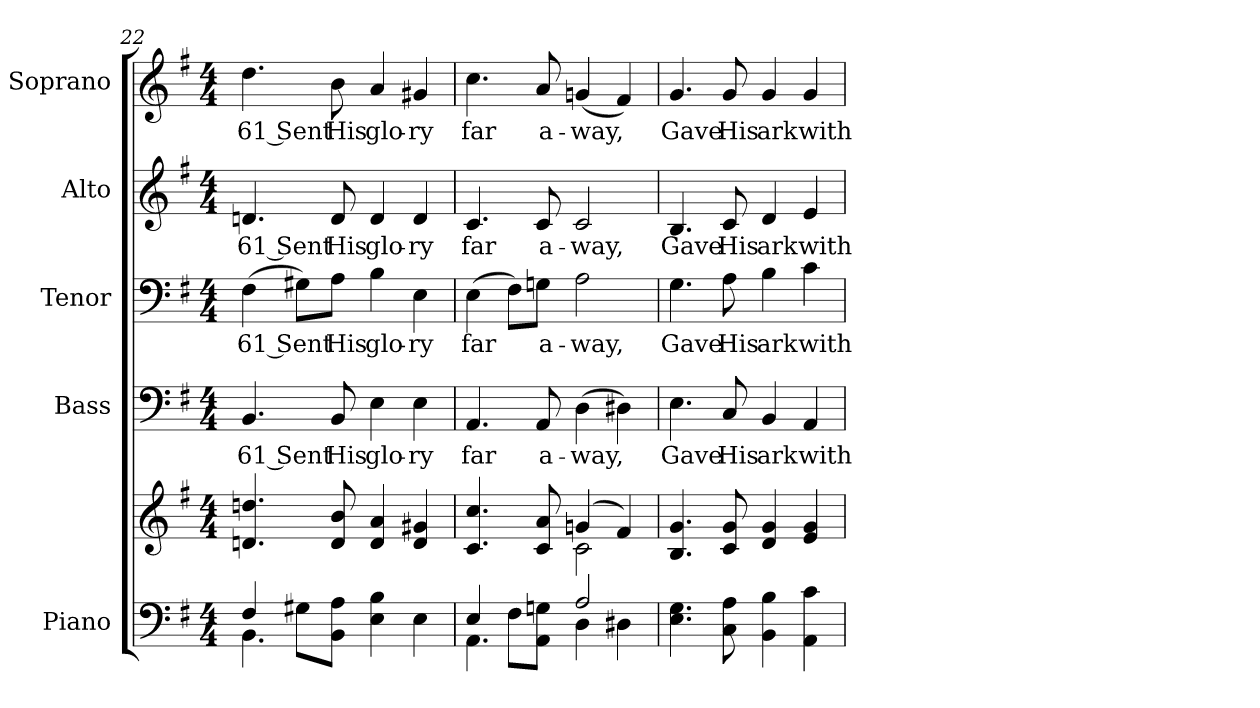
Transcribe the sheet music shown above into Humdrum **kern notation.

**kern	**kern	**kern	**text	**kern	**text	**kern	**text	**kern	**text
*part5	*part5	*part4	*part4	*part3	*part3	*part2	*part2	*part1	*part1
*staff6	*staff5	*staff4	*staff4	*staff3	*staff3	*staff2	*staff2	*staff1	*staff1
*I"Piano	*	*I"Bass	*	*I"Tenor	*	*I"Alto	*	*I"Soprano	*
*I'Pno.	*	*I'B.	*	*I'T.	*	*I'A.	*	*I'S.	*
!!LO:LB:g=z
*clefF4	*clefG2	*clefF4	*	*clefF4	*	*clefG2	*	*clefG2	*
*k[f#]	*k[f#]	*k[f#]	*	*k[f#]	*	*k[f#]	*	*k[f#]	*
*G:	*G:	*G:	*	*G:	*	*G:	*	*G:	*
*M4/4	*M4/4	*M4/4	*	*M4/4	*	*M4/4	*	*M4/4	*
=22	=22	=22	=22	=22	=22	=22	=22	=22	=22
*^	*	*	*	*	*	*	*	*	*
!	!	!	!	!LO:LY:b:color=#000000	!	!	!	!	!	!
!	!	!	!	!	!	!LO:LY:b:color=#000000	!	!	!	!
!	!	!	!	!	!	!	!	!LO:LY:b:color=#000000	!	!
!	!	!	!	!	!	!	!	!	!	!LO:LY:b:color=#000000
4F#i/	4.BBi\	4.dni/ 4.ddni	4.BBi/	61 Sent	(4F#i\	61 Sent	4.dni/	61 Sent	4.ddi\	61 Sent
8G#Xi\L	.	.	.	.	8G#Xi\L)	.	.	.	.	.
!	!	!	!	!LO:LY:b:color=#000000	!	!	!	!	!	!
!	!	!	!	!	!	!LO:LY:b:color=#000000	!	!	!	!
!	!	!	!	!	!	!	!	!LO:LY:b:color=#000000	!	!
!	!	!	!	!	!	!	!	!	!	!LO:LY:b:color=#000000
8BBi\ 8Ai\J	8ryy	8di/ 8bi	8BBi/	His	8Ai\J	His	8di/	His	8bi\	His
!	!	!	!	!LO:LY:b:color=#000000	!	!	!	!	!	!
!	!	!	!	!	!	!LO:LY:b:color=#000000	!	!	!	!
!	!	!	!	!	!	!	!	!LO:LY:b:color=#000000	!	!
!	!	!	!	!	!	!	!	!	!	!LO:LY:b:color=#000000
4Ei\ 4Bi	2ryy	4di/ 4ai	4Ei\	glo-	4Bi\	glo-	4di/	glo-	4ai/	glo-
!	!	!	!	!LO:LY:b:color=#000000	!	!	!	!	!	!
!	!	!	!	!	!	!LO:LY:b:color=#000000	!	!	!	!
!	!	!	!	!	!	!	!	!LO:LY:b:color=#000000	!	!
!	!	!	!	!	!	!	!	!	!	!LO:LY:b:color=#000000
4Ei\	.	4di/ 4g#Xi	4Ei\	-ry	4Ei\	-ry	4di/	-ry	4g#Xi/	-ry
=23	=23	=23	=23	=23	=23	=23	=23	=23	=23	=23
*	*	*^	*	*	*	*	*	*	*	*
!	!	!	!	!	!LO:LY:b:color=#000000	!	!	!	!	!	!
!	!	!	!	!	!	!	!LO:LY:b:color=#000000	!	!	!	!
!	!	!	!	!	!	!	!	!	!LO:LY:b:color=#000000	!	!
!	!	!	!	!	!	!	!	!	!	!	!LO:LY:b:color=#000000
4Ei/	4.AAi\	4.ci/ 4.cci	2ryy	4.AAi/	far	(4Ei\	far	4.ci/	far	4.cci\	far
8F#i\L	.	.	.	.	.	8F#i\L)	.	.	.	.	.
!	!	!	!	!	!LO:LY:b:color=#000000	!	!	!	!	!	!
!	!	!	!	!	!	!	!LO:LY:b:color=#000000	!	!	!	!
!	!	!	!	!	!	!	!	!	!LO:LY:b:color=#000000	!	!
!	!	!	!	!	!	!	!	!	!	!	!LO:LY:b:color=#000000
8AAi\ 8Gni\J	8ryy	8ci/ 8ai	.	8AAi/	a-	8Gni\J	a-	8ci/	a-	8ai/	a-
!	!	!	!	!	!LO:LY:b:color=#000000	!	!	!	!	!	!
!	!	!	!	!	!	!	!LO:LY:b:color=#000000	!	!	!	!
!	!	!	!	!	!	!	!	!	!LO:LY:b:color=#000000	!	!
!	!	!	!	!	!	!	!	!	!	!	!LO:LY:b:color=#000000
2Ai/	4Di\	(4gni/	2ci\	(4Di\	-way,	2Ai\	-way,	2ci/	-way,	(4gni/	-way,
.	4D#Xi\	4f#i/)	.	4D#Xi\)	.	.	.	.	.	4f#i/)	.
*v	*v	*	*	*	*	*	*	*	*	*	*
*	*v	*v	*	*	*	*	*	*	*	*
=24	=24	=24	=24	=24	=24	=24	=24	=24	=24
*^	*	*	*	*	*	*	*	*	*
!	!	!	!	!LO:LY:b:color=#000000	!	!	!	!	!	!
*v	*v	*	*	*	*	*	*	*	*	*
*^	*	*	*	*	*	*	*	*	*
!	!	!	!	!	!	!LO:LY:b:color=#000000	!	!	!	!
*v	*v	*	*	*	*	*	*	*	*	*
*^	*	*	*	*	*	*	*	*	*
!	!	!	!	!	!	!	!	!LO:LY:b:color=#000000	!	!
*v	*v	*	*	*	*	*	*	*	*	*
*^	*	*	*	*	*	*	*	*	*
!	!	!	!	!	!	!	!	!	!	!LO:LY:b:color=#000000
*v	*v	*	*	*	*	*	*	*	*	*
4.Ei\ 4.Gi	4.Bi/ 4.gi	4.Ei\	Gave	4.Gi\	Gave	4.Bi/	Gave	4.gi/	Gave
!	!	!	!LO:LY:b:color=#000000	!	!	!	!	!	!
!	!	!	!	!	!LO:LY:b:color=#000000	!	!	!	!
!	!	!	!	!	!	!	!LO:LY:b:color=#000000	!	!
!	!	!	!	!	!	!	!	!	!LO:LY:b:color=#000000
8Ci\ 8Ai	8ci/ 8gi	8Ci/	His	8Ai\	His	8ci/	His	8gi/	His
!	!	!	!LO:LY:b:color=#000000	!	!	!	!	!	!
!	!	!	!	!	!LO:LY:b:color=#000000	!	!	!	!
!	!	!	!	!	!	!	!LO:LY:b:color=#000000	!	!
!	!	!	!	!	!	!	!	!	!LO:LY:b:color=#000000
4BBi\ 4Bi	4di/ 4gi	4BBi/	ark	4Bi\	ark	4di/	ark	4gi/	ark
!	!	!	!LO:LY:b:color=#000000	!	!	!	!	!	!
!	!	!	!	!	!LO:LY:b:color=#000000	!	!	!	!
!	!	!	!	!	!	!	!LO:LY:b:color=#000000	!	!
!	!	!	!	!	!	!	!	!	!LO:LY:b:color=#000000
4AAi\ 4ci	4ei/ 4gi	4AAi/	with	4ci\	with	4ei/	with	4gi/	with
=	=	=	=	=	=	=	=	=	=
*-	*-	*-	*-	*-	*-	*-	*-	*-	*-
